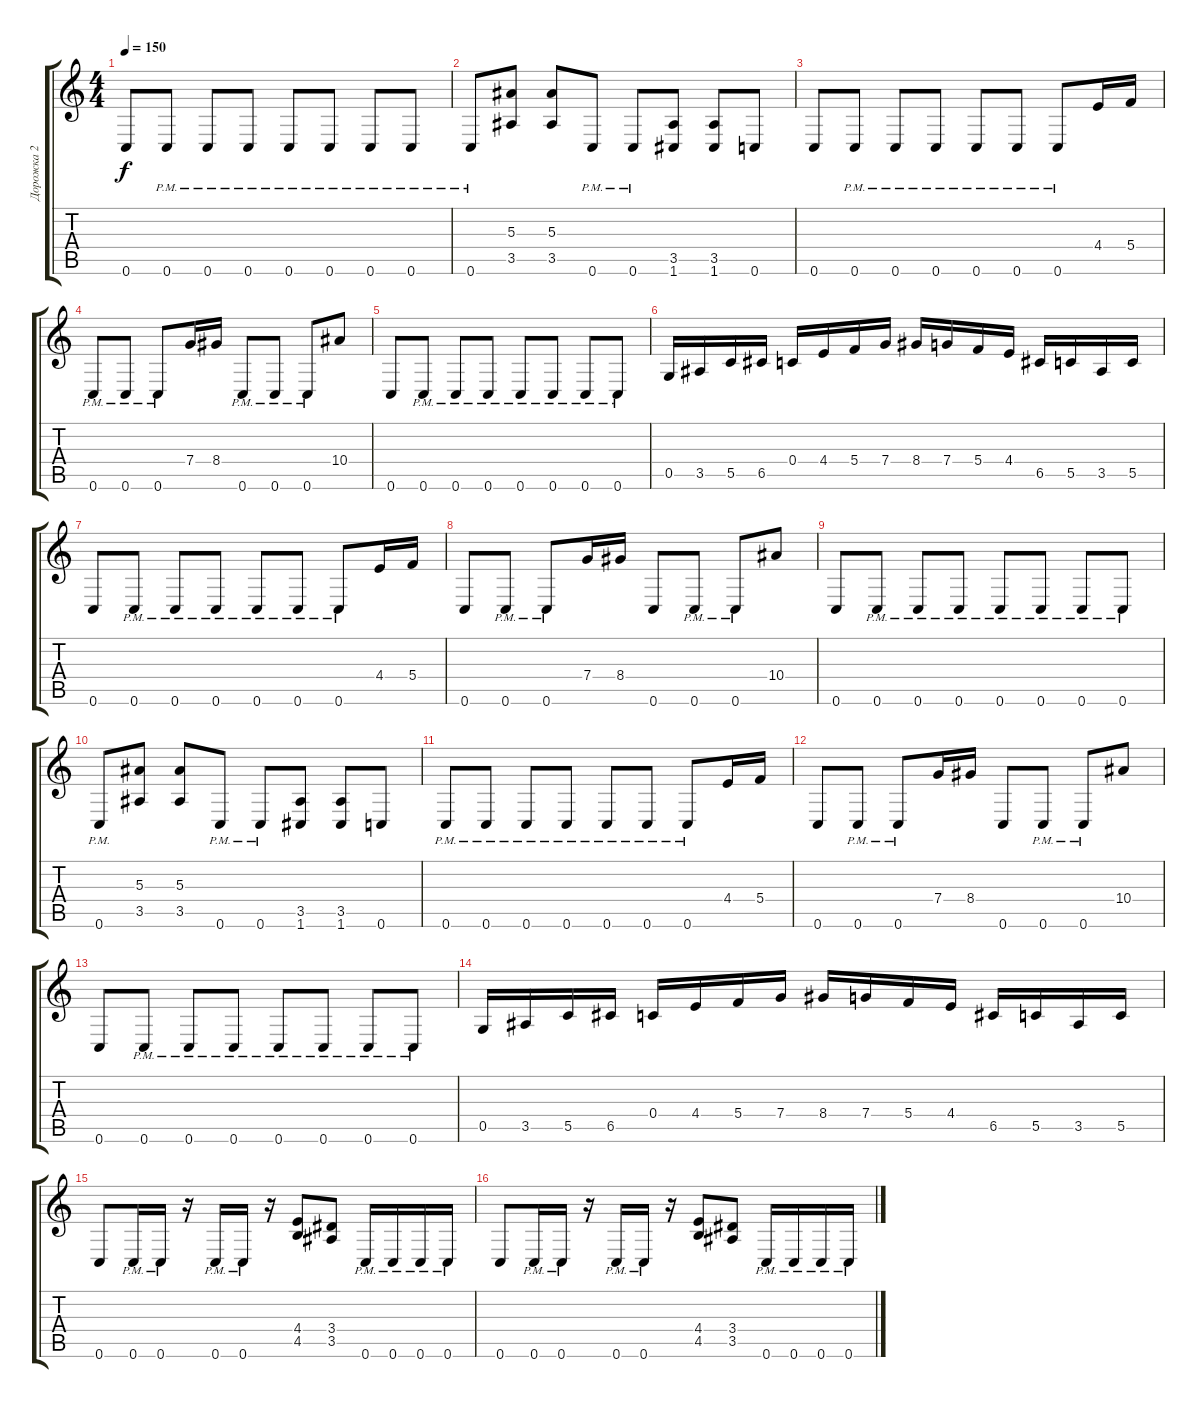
\track ("Дорожка 2" "Дорожка 2") {instrument distortionguitar}
\staff {score tabs}
\tuning (D4 A3 F3 C3 G2 C2) {hide}
\ts (4 4)
\tempo 150
\clef g2
\ks c
0.6.8{dy f} 0.6{pm}.8 0.6{pm}.8 0.6{pm}.8 0.6{pm}.8 0.6{pm}.8 0.6{pm}.8 0.6{pm}.8 |
0.6{pm}.8 (5.3 3.5).8 (5.3 3.5).8 0.6{pm}.8 0.6{pm}.8 (3.5 1.6).8 (3.5 1.6).8 0.6.8 |
0.6.8 0.6{pm}.8 0.6{pm}.8 0.6{pm}.8 0.6{pm}.8 0.6{pm}.8 0.6{pm}.8 4.4.16 5.4.16 |
0.6{pm}.8 0.6{pm}.8 0.6{pm}.8 7.4.16 8.4.16 0.6{pm}.8 0.6{pm}.8 0.6{pm}.8 10.4.8 |
0.6.8 0.6{pm}.8 0.6{pm}.8 0.6{pm}.8 0.6{pm}.8 0.6{pm}.8 0.6{pm}.8 0.6{pm}.8 |
0.5.16 3.5.16 5.5.16 6.5.16 0.4.16 4.4.16 5.4.16 7.4.16 8.4.16 7.4.16 5.4.16 4.4.16 6.5.16 5.5.16 3.5.16 5.5.16 |
0.6.8 0.6{pm}.8 0.6{pm}.8 0.6{pm}.8 0.6{pm}.8 0.6{pm}.8 0.6{pm}.8 4.4.16 5.4.16 |
0.6.8 0.6{pm}.8 0.6{pm}.8 7.4.16 8.4.16 0.6.8 0.6{pm}.8 0.6{pm}.8 10.4.8 |
0.6.8 0.6{pm}.8 0.6{pm}.8 0.6{pm}.8 0.6{pm}.8 0.6{pm}.8 0.6{pm}.8 0.6{pm}.8 |
0.6{pm}.8 (5.3 3.5).8 (5.3 3.5).8 0.6{pm}.8 0.6{pm}.8 (3.5 1.6).8 (3.5 1.6).8 0.6.8 |
0.6{pm}.8 0.6{pm}.8 0.6{pm}.8 0.6{pm}.8 0.6{pm}.8 0.6{pm}.8 0.6{pm}.8 4.4.16 5.4.16 |
0.6.8 0.6{pm}.8 0.6{pm}.8 7.4.16 8.4.16 0.6.8 0.6{pm}.8 0.6{pm}.8 10.4.8 |
0.6.8 0.6{pm}.8 0.6{pm}.8 0.6{pm}.8 0.6{pm}.8 0.6{pm}.8 0.6{pm}.8 0.6{pm}.8 |
0.5.16 3.5.16 5.5.16 6.5.16 0.4.16 4.4.16 5.4.16 7.4.16 8.4.16 7.4.16 5.4.16 4.4.16 6.5.16 5.5.16 3.5.16 5.5.16 |
0.6.8 0.6{pm}.16 0.6{pm}.16 r.16 0.6{pm}.16 0.6{pm}.16 r.16 (4.4 4.5).8 (3.4 3.5).8 0.6{pm}.16 0.6{pm}.16 0.6{pm}.16 0.6{pm}.16 |
0.6.8 0.6{pm}.16 0.6{pm}.16 r.16 0.6{pm}.16 0.6{pm}.16 r.16 (4.4 4.5).8 (3.4 3.5).8 0.6{pm}.16 0.6{pm}.16 0.6{pm}.16 0.6{pm}.16
